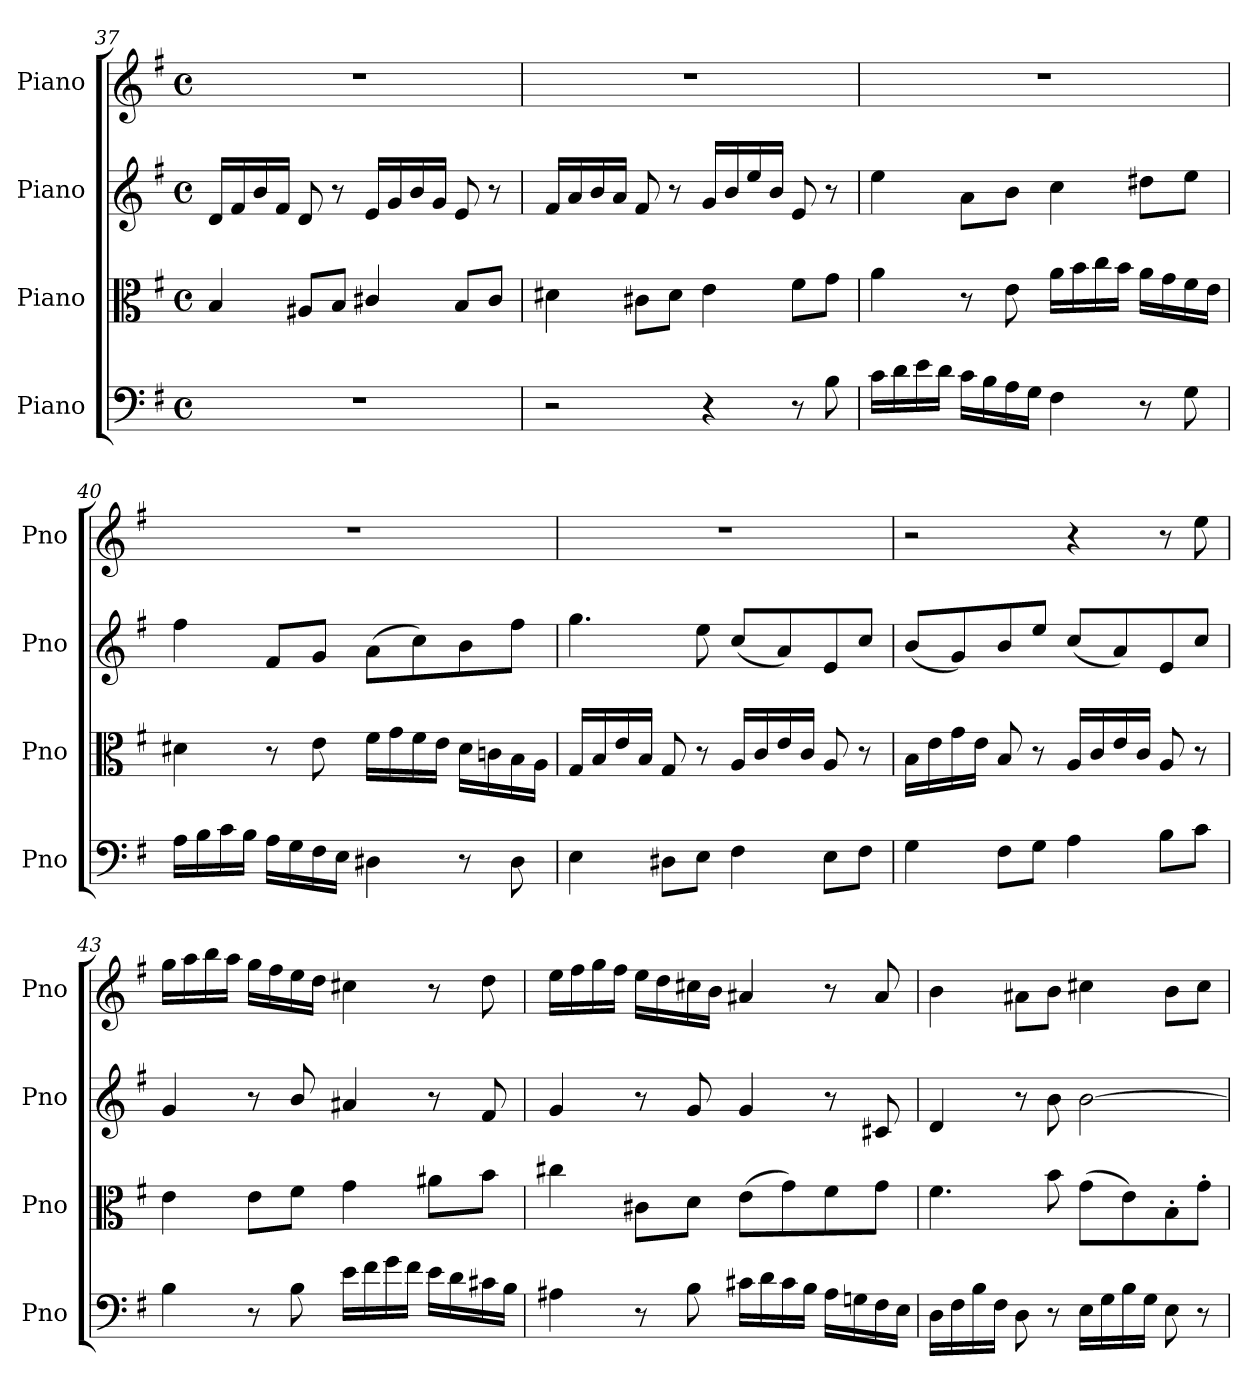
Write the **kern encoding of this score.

**kern	**kern	**kern	**kern
*part4	*part3	*part2	*part1
*staff4	*staff3	*staff2	*staff1
*I"Piano	*I"Piano	*I"Piano	*I"Piano
*I'Pno	*I'Pno	*I'Pno	*I'Pno
!!LO:LB:g=z
*clefF4	*clefC3	*clefG2	*clefG2
*k[f#]	*k[f#]	*k[f#]	*k[f#]
*M4/4	*M4/4	*M4/4	*M4/4
*met(c)	*met(c)	*met(c)	*met(c)
=37	=37	=37	=37
1r	4B/	16d/LL	1r
.	.	16f#/	.
.	.	16b/	.
.	.	16f#/JJ	.
.	8A#X/L	8d/	.
.	8B/J	8r	.
.	4c#X/	16e/LL	.
.	.	16g/	.
.	.	16b/	.
.	.	16g/JJ	.
.	8B/L	8e/	.
.	8c#/J	8r	.
=38	=38	=38	=38
2r	4d#X\	16f#/LL	1r
.	.	16a/	.
.	.	16b/	.
.	.	16a/JJ	.
.	8c#X\L	8f#/	.
.	8d#\J	8r	.
4r	4e\	16g/LL	.
.	.	16b/	.
.	.	16ee/	.
.	.	16b/JJ	.
8r	8f#\L	8e/	.
8B\	8g\J	8r	.
=39	=39	=39	=39
16c\LL	4a\	4ee\	1r
16d\	.	.	.
16e\	.	.	.
16d\JJ	.	.	.
16c\LL	8r	8a\L	.
16B\	.	.	.
16A\	8e\	8b\J	.
16G\JJ	.	.	.
4F#\	16a\LL	4cc\	.
.	16b\	.	.
.	16cc\	.	.
.	16b\JJ	.	.
8r	16a\LL	8dd#X\L	.
.	16g\	.	.
8G\	16f#\	8ee\J	.
.	16e\JJ	.	.
=40	=40	=40	=40
16A\LL	4d#X\	4ff#\	1r
16B\	.	.	.
16c\	.	.	.
16B\JJ	.	.	.
16A\LL	8r	8f#/L	.
16G\	.	.	.
16F#\	8e\	8g/J	.
16E\JJ	.	.	.
4D#X\	16f#\LL	(8a\L	.
.	16g\	.	.
.	16f#\	8cc\)	.
.	16e\JJ	.	.
8r	16d#\LL	8b\	.
.	16cn\	.	.
8D#\	16B\	8ff#\J	.
.	16A\JJ	.	.
=41	=41	=41	=41
4E\	16G/LL	4.gg\	1r
.	16B/	.	.
.	16e/	.	.
.	16B/JJ	.	.
8D#X\L	8G/	.	.
8E\J	8r	8ee\	.
4F#\	16A/LL	(8cc/L	.
.	16c/	.	.
.	16e/	8a/)	.
.	16c/JJ	.	.
8E\L	8A/	8e/	.
8F#\J	8r	8cc/J	.
!!LO:PB:g=z
=42	=42	=42	=42
4G\	16B\LL	(8b/L	2r
.	16e\	.	.
.	16g\	8g/)	.
.	16e\JJ	.	.
8F#\L	8B/	8b/	.
8G\J	8r	8ee/J	.
4A\	16A/LL	(8cc/L	4r
.	16c/	.	.
.	16e/	8a/)	.
.	16c/JJ	.	.
8B\L	8A/	8e/	8r
8c\J	8r	8cc/J	8ee\
=43	=43	=43	=43
4B\	4e\	4g/	16gg\LL
.	.	.	16aa\
.	.	.	16bb\
.	.	.	16aa\JJ
8r	8e\L	8r	16gg\LL
.	.	.	16ff#\
8B\	8f#\J	8b/	16ee\
.	.	.	16dd\JJ
16e\LL	4g\	4a#X/	4cc#X\
16f#\	.	.	.
16g\	.	.	.
16f#\JJ	.	.	.
16e\LL	8a#X\L	8r	8r
16d\	.	.	.
16c#X\	8b\J	8f#/	8dd\
16B\JJ	.	.	.
=44	=44	=44	=44
4A#X\	4cc#X\	4g/	16ee\LL
.	.	.	16ff#\
.	.	.	16gg\
.	.	.	16ff#\JJ
8r	8c#X\L	8r	16ee\LL
.	.	.	16dd\
8B\	8d\J	8g/	16cc#X\
.	.	.	16b\JJ
16c#X\LL	(8e\L	4g/	4a#X/
16d\	.	.	.
16c#\	8g\)	.	.
16B\JJ	.	.	.
16A#\LL	8f#\	8r	8r
16Gn\	.	.	.
16F#\	8g\J	8c#X/	8a#/
16E\JJ	.	.	.
=45	=45	=45	=45
16D\LL	4.f#\	4d/	4b\
16F#\	.	.	.
16B\	.	.	.
16F#\JJ	.	.	.
8D\	.	8r	8a#X\L
8r	8b\	8b\	8b\J
16E\LL	(8g\L	[2b\	4cc#X\
16G\	.	.	.
16B\	8e\)	.	.
16G\JJ	.	.	.
8E\	8B'\	.	8b\L
8r	8g'\J	.	8cc#\J
=	=	=	=
*-	*-	*-	*-
